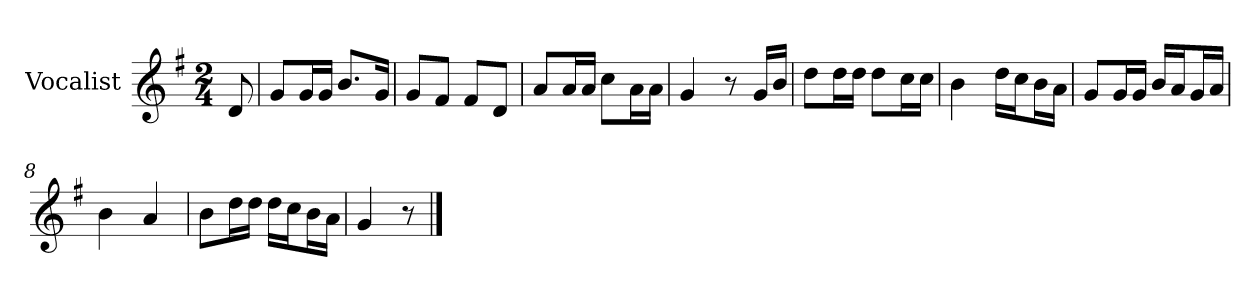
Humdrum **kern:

**kern
*part1
*staff1
*I"Vocalist
*k[f#]
*G:
*M2/4
=
8d
=1
8gL
16gL
16gJJ
8.bL
16gJk
=2
8gL
8f#J
8f#L
8dJ
=3
8aL
16aL
16aJJ
8ccL
16aL
16aJJ
=4
4g
8r
16gLL
16bJJ
=5
8ddL
16ddL
16ddJJ
8ddL
16ccL
16ccJJ
=6
4b
16ddLL
16ccJ
16bL
16aJJ
=7
8gL
16gL
16gJJ
16bLL
16aJ
16gL
16aJJ
=8
4b
4a
=9
8bL
16ddL
16ddJJ
16ddLL
16ccJ
16bL
16aJJ
=10
4g
8r
==
*-
